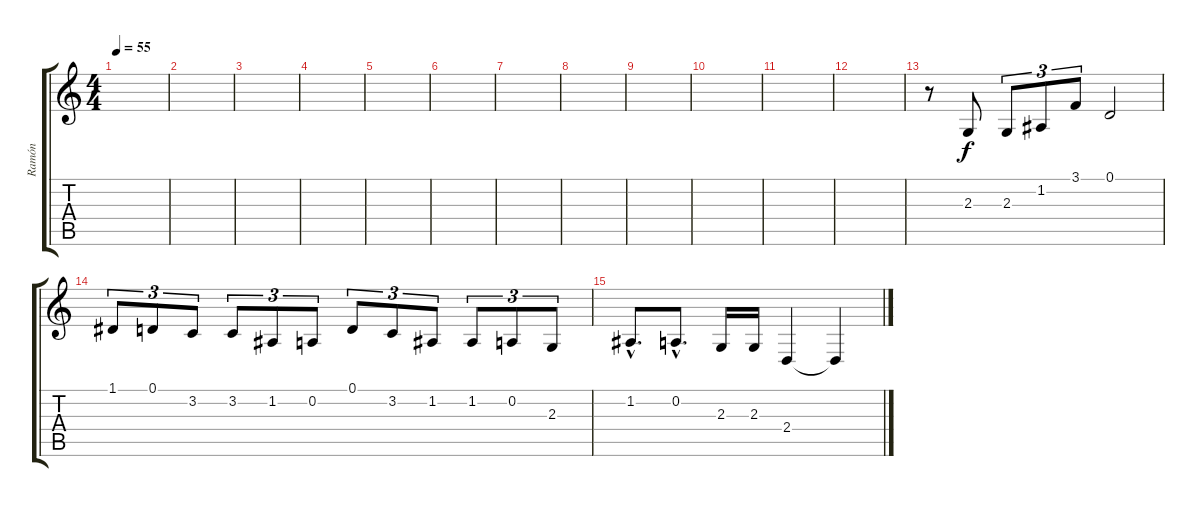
\track ("Ramón" "Ramón") {instrument viola}
\staff {score tabs}
\tuning (D4 A3 F3 C3 G2 D2) {hide}
\ts (4 4)
\tempo 55
\clef g2
\ks c
|
|
|
|
|
|
|
|
|
|
|
|
r.8 2.3.8 2.3.8{tu (3 2)} 1.2.8{tu (3 2)} 3.1.8{tu (3 2)} 0.1.2 |
1.1.8{tu (3 2)} 0.1.8{tu (3 2)} 3.2.8{tu (3 2)} 3.2.8{tu (3 2)} 1.2.8{tu (3 2)} 0.2.8{tu (3 2)} 0.1.8{tu (3 2)} 3.2.8{tu (3 2)} 1.2.8{tu (3 2)} 1.2.8{tu (3 2)} 0.2.8{tu (3 2)} 2.3.8{tu (3 2)} |
1.2{hac}.8{d} 0.2{hac}.8{d} 2.3.16 2.3.16 2.4.4 2.4{t}.4
